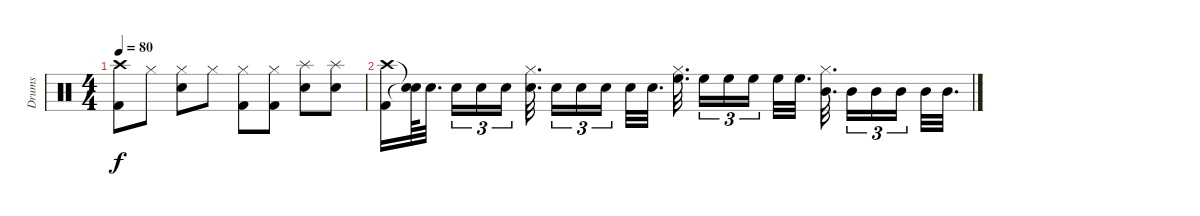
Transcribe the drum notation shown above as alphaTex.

\track ("Drums         " "Drums     ") {instrument percussion}
\staff {score}
\articulation defaults
\ts (4 4)
\tempo 80
\clef neutral
\ks c
("Kick (hit) 2" "Crash high (hit)").8{dy f} "Hi-Hat (closed)".8 ("Snare (hit) 2" "Hi-Hat (closed)").8 "Hi-Hat (closed)".8 ("Kick (hit) 2" "Hi-Hat (closed)").8 ("Kick (hit) 2" "Hi-Hat (closed)").8 ("Snare (hit) 2" "Splash (hit)").8 ("Snare (hit) 2" "Splash (hit)").8 |
("Kick (hit) 2" "Crash high (hit)").16 ("Snare (hit)"{t} "Snare (hit)"{t}).64 "Snare (hit) 2".32{d} "Snare (hit) 2".16{tu (3 2)} "Snare (hit) 2".16{tu (3 2)} "Snare (hit) 2".16{tu (3 2)} ("Snare (hit) 2" "Hi-Hat (closed)").32{d} "Snare (hit) 2".16{tu (3 2)} "Snare (hit) 2".16{tu (3 2)} "Snare (hit) 2".16{tu (3 2)} "Snare (hit) 2".32 "Snare (hit) 2".32{d} ("High Floor Tom (hit)" "Hi-Hat (closed)").32{d} "High Floor Tom (hit)".16{tu (3 2)} "High Floor Tom (hit)".16{tu (3 2)} "High Floor Tom (hit)".16{tu (3 2)} "High Floor Tom (hit)".32 "High Floor Tom (hit)".32{d} ("Hi-Hat (closed)" "Mid Tom (hit)").32{d} "Mid Tom (hit)".16{tu (3 2)} "Mid Tom (hit)".16{tu (3 2)} "Mid Tom (hit)".16{tu (3 2)} "Mid Tom (hit)".32 "Mid Tom (hit)".32{d}
